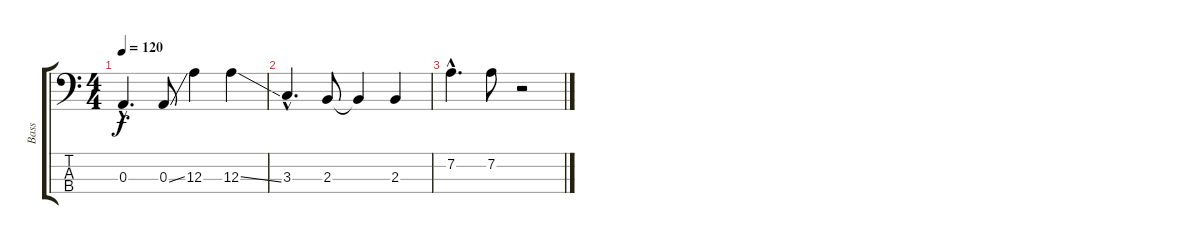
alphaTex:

\track ("Bass" "Bass") {instrument electricbassfinger}
\staff {score tabs}
\tuning (G2 D2 A1 E1) {hide}
\ts (4 4)
\tempo 120
\clef f4
\ks c
0.3{hac}.4{d dy f} 0.3{ss}.8 12.3.4 12.3{ss}.4 |
3.3{hac}.4{d} 2.3.8 2.3{t}.4 2.3.4 |
7.2{hac}.4{d} 7.2.8 r.2
